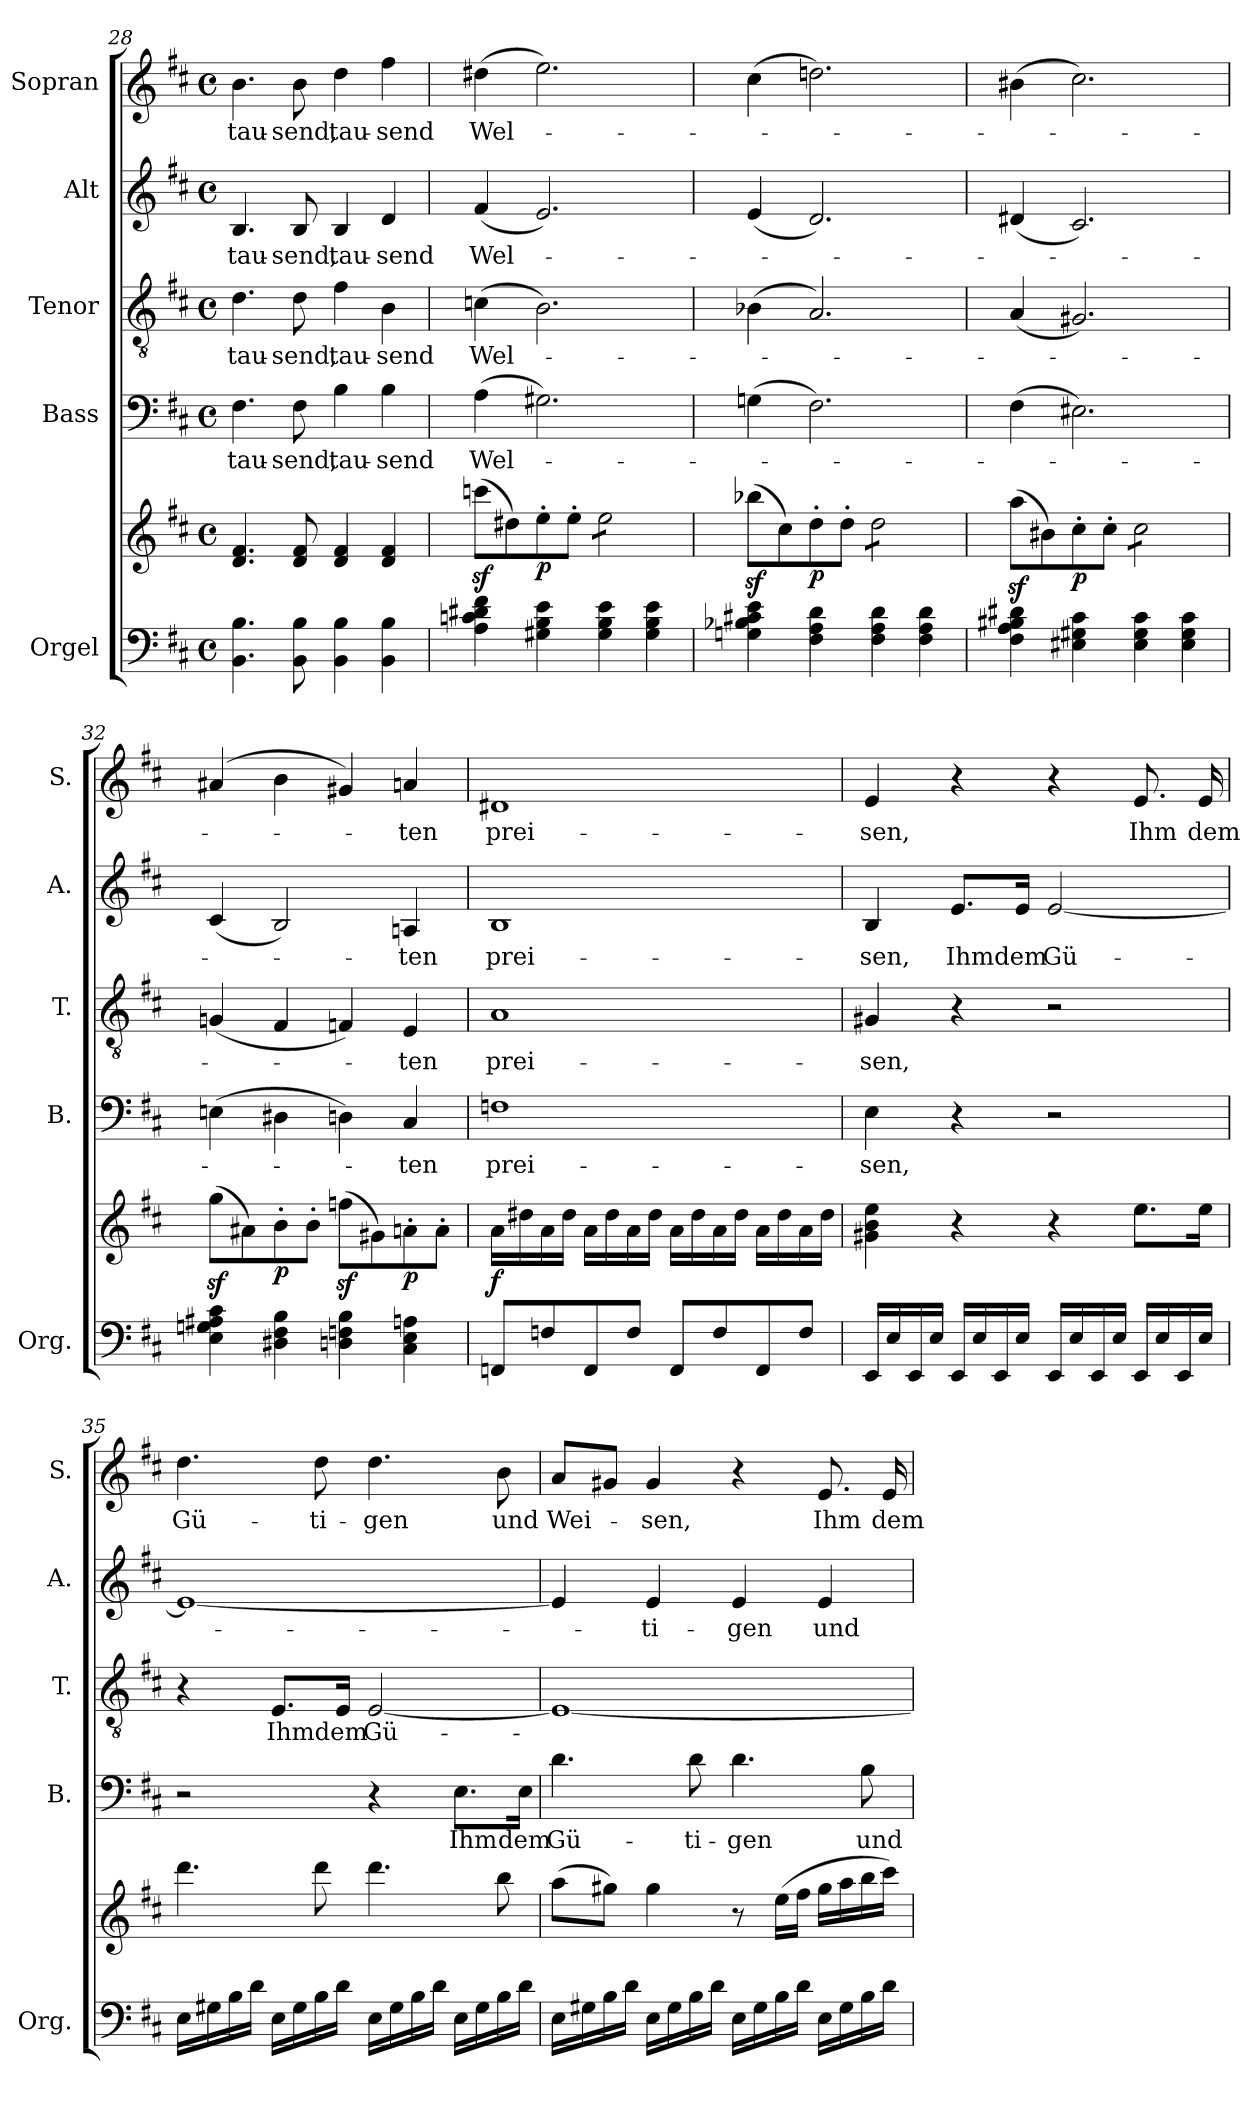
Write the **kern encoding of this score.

**kern	**kern	**dynam	**kern	**text	**kern	**text	**kern	**text	**kern	**text
*part5	*part5	*part5	*part4	*part4	*part3	*part3	*part2	*part2	*part1	*part1
*staff6	*staff5	*staff5/6	*staff4	*staff4	*staff3	*staff3	*staff2	*staff2	*staff1	*staff1
*I"Orgel	*	*	*I"Bass	*	*I"Tenor	*	*I"Alt	*	*I"Sopran	*
*I'Org.	*	*	*I'B.	*	*I'T.	*	*I'A.	*	*I'S.	*
!!LO:PB:g=z
*clefF4	*clefG2	*	*clefF4	*	*clefGv2	*	*clefG2	*	*clefG2	*
*k[f#c#]	*k[f#c#]	*	*k[f#c#]	*	*k[f#c#]	*	*k[f#c#]	*	*k[f#c#]	*
*D:	*D:	*	*D:	*	*D:	*	*D:	*	*D:	*
*M4/4	*M4/4	*	*M4/4	*	*M4/4	*	*M4/4	*	*M4/4	*
*met(c)	*met(c)	*	*met(c)	*	*met(c)	*	*met(c)	*	*met(c)	*
=28	=28	=28	=28	=28	=28	=28	=28	=28	=28	=28
!	!	!	!	!LO:LY:b	!	!LO:LY:b	!	!LO:LY:b	!	!LO:LY:b
4.BB\ 4.B\	4.d/ 4.f#/	.	4.F#\	tau-	4.d\	tau-	4.B/	tau-	4.b\	tau-
!	!	!	!	!LO:LY:b	!	!LO:LY:b	!	!LO:LY:b	!	!LO:LY:b
8BB\ 8B\	8d/ 8f#/	.	8F#\	-send,	8d\	-send,	8B/	-send,	8b\	-send,
!	!	!	!	!LO:LY:b	!	!LO:LY:b	!	!LO:LY:b	!	!LO:LY:b
4BB\ 4B\	4d/ 4f#/	.	4B\	tau-	4f#\	tau-	4B/	tau-	4dd\	tau-
!	!	!	!	!LO:LY:b	!	!LO:LY:b	!	!LO:LY:b	!	!LO:LY:b
4BB\ 4B\	4d/ 4f#/	.	4B\	-send	4B\	-send	4d/	-send	4ff#\	-send
=29	=29	=29	=29	=29	=29	=29	=29	=29	=29	=29
!	!	!	!	!LO:LY:b	!	!LO:LY:b	!	!LO:LY:b	!	!LO:LY:b
4A\ 4cn\ 4d#X\ 4f#\	(>8cccnz<\L	.	(>4A\	Wel-	(>4cn\	Wel-	(<4f#/	Wel-	(>4dd#X\	Wel-
.	8dd#X\)	.	.	.	.	.	.	.	.	.
!	!	!LO:DY:b	!	!	!	!	!	!	!	!
4G#X\ 4B\ 4e\	8ee'>\	p	2.G#X\)	.	2.B\)	.	2.e/)	.	2.ee\)	.
.	8ee'>\J	.	.	.	.	.	.	.	.	.
*	*tremolo	*	*	*	*	*	*	*	*	*
4G#\ 4B\ 4e\	8ee\L	.	.	.	.	.	.	.	.	.
.	8ee\	.	.	.	.	.	.	.	.	.
4G#\ 4B\ 4e\	8ee\	.	.	.	.	.	.	.	.	.
.	8ee\J	.	.	.	.	.	.	.	.	.
*	*Xtremolo	*	*	*	*	*	*	*	*	*
=30	=30	=30	=30	=30	=30	=30	=30	=30	=30	=30
4Gn\ 4B-X\ 4c#X\ 4e\	(>8bb-Xz<\L	.	(>4Gn\	.	(>4B-X\	.	(<4e/	.	(>4cc#\	.
.	8cc#\)	.	.	.	.	.	.	.	.	.
!	!	!LO:DY:b	!	!	!	!	!	!	!	!
4F#\ 4A\ 4d\	8dd'>\	p	2.F#\)	.	2.A/)	.	2.d/)	.	2.ddn\)	.
.	8dd'>\J	.	.	.	.	.	.	.	.	.
*	*tremolo	*	*	*	*	*	*	*	*	*
4F#\ 4A\ 4d\	8dd\L	.	.	.	.	.	.	.	.	.
.	8dd\	.	.	.	.	.	.	.	.	.
4F#\ 4A\ 4d\	8dd\	.	.	.	.	.	.	.	.	.
.	8dd\J	.	.	.	.	.	.	.	.	.
*	*Xtremolo	*	*	*	*	*	*	*	*	*
=31	=31	=31	=31	=31	=31	=31	=31	=31	=31	=31
4F#\ 4A\ 4B#X\ 4d#X\	(>8aaz<\L	.	(>4F#\	.	(<4A/	.	(<4d#X/	.	(>4b#X\	.
.	8b#X\)	.	.	.	.	.	.	.	.	.
!	!	!LO:DY:b	!	!	!	!	!	!	!	!
4E#X\ 4G#X\ 4c#\	8cc#'>\	p	2.E#X\)	.	2.G#X/)	.	2.c#/)	.	2.cc#\)	.
.	8cc#'>\J	.	.	.	.	.	.	.	.	.
*	*tremolo	*	*	*	*	*	*	*	*	*
4E#\ 4G#\ 4c#\	8cc#\L	.	.	.	.	.	.	.	.	.
.	8cc#\	.	.	.	.	.	.	.	.	.
4E#\ 4G#\ 4c#\	8cc#\	.	.	.	.	.	.	.	.	.
.	8cc#\J	.	.	.	.	.	.	.	.	.
*	*Xtremolo	*	*	*	*	*	*	*	*	*
=32	=32	=32	=32	=32	=32	=32	=32	=32	=32	=32
4E\ 4Gn\ 4A#X\ 4c#\	(>8ggz<\L	.	(>4En\	.	(<4Gn/	.	(<4c#/	.	(4a#X/	.
.	8a#X\)	.	.	.	.	.	.	.	.	.
!	!	!LO:DY:b	!	!	!	!	!	!	!	!
4D#X\ 4F#\ 4B\	8b'>\	p	4D#X\	.	4F#/	.	2B/)	.	4b\	.
.	8b'>\J	.	.	.	.	.	.	.	.	.
4Dn\ 4Fn\ 4B\	(>8ffnz<\L	.	4Dn\)	.	4Fn/)	.	.	.	4g#X/)	.
.	8g#X\)	.	.	.	.	.	.	.	.	.
!	!	!LO:DY:b	!	!LO:LY:b	!	!LO:LY:b	!	!LO:LY:b	!	!LO:LY:b
4C#\ 4E\ 4An\	8an'>\	p	4C#/	-ten	4E/	-ten	4An/	-ten	4an/	-ten
.	8a'>\J	.	.	.	.	.	.	.	.	.
!!LO:LB:g=z
=33	=33	=33	=33	=33	=33	=33	=33	=33	=33	=33
!	!	!LO:DY:b	!	!LO:LY:b	!	!LO:LY:b	!	!LO:LY:b	!	!LO:LY:b
8FFn/L	16a\LL	f	1Fn	prei-	1A	prei-	1B	prei-	1d#X	prei-
.	16dd#X\	.	.	.	.	.	.	.	.	.
8Fn/	16a\	.	.	.	.	.	.	.	.	.
.	16dd#\JJ	.	.	.	.	.	.	.	.	.
8FF/	16a\LL	.	.	.	.	.	.	.	.	.
.	16dd#\	.	.	.	.	.	.	.	.	.
8F/J	16a\	.	.	.	.	.	.	.	.	.
.	16dd#\JJ	.	.	.	.	.	.	.	.	.
8FF/L	16a\LL	.	.	.	.	.	.	.	.	.
.	16dd#\	.	.	.	.	.	.	.	.	.
8F/	16a\	.	.	.	.	.	.	.	.	.
.	16dd#\JJ	.	.	.	.	.	.	.	.	.
8FF/	16a\LL	.	.	.	.	.	.	.	.	.
.	16dd#\	.	.	.	.	.	.	.	.	.
8F/J	16a\	.	.	.	.	.	.	.	.	.
.	16dd#\JJ	.	.	.	.	.	.	.	.	.
=34	=34	=34	=34	=34	=34	=34	=34	=34	=34	=34
!	!	!	!	!LO:LY:b	!	!LO:LY:b	!	!LO:LY:b	!	!LO:LY:b
16EE/LL	4g#X\ 4b\ 4ee\	.	4E\	-sen,	4G#X/	-sen,	4B/	-sen,	4e/	-sen,
16E/	.	.	.	.	.	.	.	.	.	.
16EE/	.	.	.	.	.	.	.	.	.	.
16E/JJ	.	.	.	.	.	.	.	.	.	.
!	!	!	!	!	!	!	!	!LO:LY:b	!	!
16EE/LL	4r	.	4r	.	4r	.	8.e/L	Ihm	4r	.
16E/	.	.	.	.	.	.	.	.	.	.
16EE/	.	.	.	.	.	.	.	.	.	.
!	!	!	!	!	!	!	!	!LO:LY:b	!	!
16E/JJ	.	.	.	.	.	.	16e/Jk	dem	.	.
!	!	!	!	!	!	!	!	!LO:LY:b	!	!
16EE/LL	4r	.	2r	.	2r	.	[2e/	Gü-	4r	.
16E/	.	.	.	.	.	.	.	.	.	.
16EE/	.	.	.	.	.	.	.	.	.	.
16E/JJ	.	.	.	.	.	.	.	.	.	.
!	!	!	!	!	!	!	!	!	!	!LO:LY:b
16EE/LL	8.ee\L	.	.	.	.	.	.	.	8.e/	Ihm
16E/	.	.	.	.	.	.	.	.	.	.
16EE/	.	.	.	.	.	.	.	.	.	.
!	!	!	!	!	!	!	!	!	!	!LO:LY:b
16E/JJ	16ee\Jk	.	.	.	.	.	.	.	16e/	dem
=35	=35	=35	=35	=35	=35	=35	=35	=35	=35	=35
!	!	!	!	!	!	!	!	!	!	!LO:LY:b
16E\LL	4.ddd\	.	2r	.	4r	.	1e_	.	4.dd\	Gü-
16G#X\	.	.	.	.	.	.	.	.	.	.
16B\	.	.	.	.	.	.	.	.	.	.
16d\JJ	.	.	.	.	.	.	.	.	.	.
!	!	!	!	!	!	!LO:LY:b	!	!	!	!
16E\LL	.	.	.	.	8.E/L	Ihm	.	.	.	.
16G#\	.	.	.	.	.	.	.	.	.	.
!	!	!	!	!	!	!	!	!	!	!LO:LY:b
16B\	8ddd\	.	.	.	.	.	.	.	8dd\	-ti-
!	!	!	!	!	!	!LO:LY:b	!	!	!	!
16d\JJ	.	.	.	.	16E/Jk	dem	.	.	.	.
!	!	!	!	!	!	!LO:LY:b	!	!	!	!LO:LY:b
16E\LL	4.ddd\	.	4r	.	[2E/	Gü-	.	.	4.dd\	-gen
16G#\	.	.	.	.	.	.	.	.	.	.
16B\	.	.	.	.	.	.	.	.	.	.
16d\JJ	.	.	.	.	.	.	.	.	.	.
!	!	!	!	!LO:LY:b	!	!	!	!	!	!
16E\LL	.	.	8.E\L	Ihm	.	.	.	.	.	.
16G#\	.	.	.	.	.	.	.	.	.	.
!	!	!	!	!	!	!	!	!	!	!LO:LY:b
16B\	8bb\	.	.	.	.	.	.	.	8b\	und
!	!	!	!	!LO:LY:b	!	!	!	!	!	!
16d\JJ	.	.	16E\Jk	dem	.	.	.	.	.	.
=36	=36	=36	=36	=36	=36	=36	=36	=36	=36	=36
!	!	!	!	!LO:LY:b	!	!	!	!	!	!LO:LY:b
16E\LL	(>8aa\L	.	4.d\	Gü-	1E_	.	4e/]	.	8a/L	Wei-
16G#X\	.	.	.	.	.	.	.	.	.	.
16B\	8gg#X\J)	.	.	.	.	.	.	.	8g#X/J	.
16d\JJ	.	.	.	.	.	.	.	.	.	.
!	!	!	!	!	!	!	!	!LO:LY:b	!	!LO:LY:b
16E\LL	4gg#\	.	.	.	.	.	4e/	-ti-	4g#/	-sen,
16G#\	.	.	.	.	.	.	.	.	.	.
!	!	!	!	!LO:LY:b	!	!	!	!	!	!
16B\	.	.	8d\	-ti-	.	.	.	.	.	.
16d\JJ	.	.	.	.	.	.	.	.	.	.
!	!	!	!	!LO:LY:b	!	!	!	!LO:LY:b	!	!
16E\LL	8r	.	4.d\	-gen	.	.	4e/	-gen	4r	.
16G#\	.	.	.	.	.	.	.	.	.	.
16B\	(>16ee\LL	.	.	.	.	.	.	.	.	.
16d\JJ	16ff#\JJ	.	.	.	.	.	.	.	.	.
!	!	!	!	!	!	!	!	!LO:LY:b	!	!LO:LY:b
16E\LL	16gg#\LL	.	.	.	.	.	4e/	und	8.e/	Ihm
16G#\	16aa\	.	.	.	.	.	.	.	.	.
!	!	!	!	!LO:LY:b	!	!	!	!	!	!
16B\	16bb\	.	8B\	und	.	.	.	.	.	.
!	!	!	!	!	!	!	!	!	!	!LO:LY:b
16d\JJ	16ccc#\JJ)	.	.	.	.	.	.	.	16e/	dem
=	=	=	=	=	=	=	=	=	=	=
*-	*-	*-	*-	*-	*-	*-	*-	*-	*-	*-
